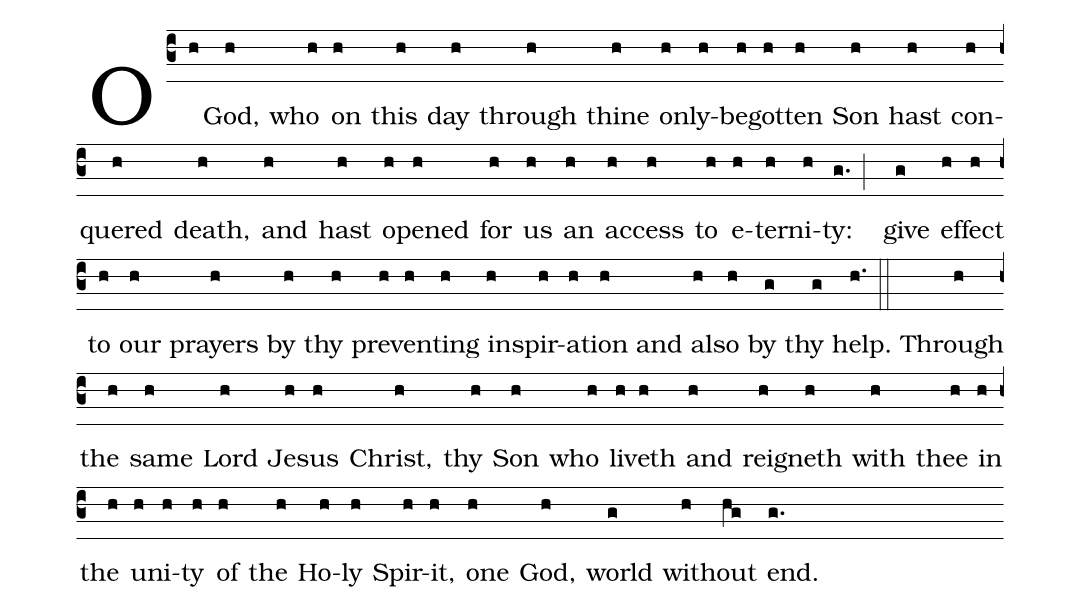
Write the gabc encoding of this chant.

%%
(c3) O(h) God,(h) who(h) on(h) this(h) day(h) through(h) thine(h) on(h)ly-(h)be(h)got(h)ten(h) Son(h) hast(h) con(h)quered(h) death,(h) and(h) hast(h) o(h)pened(h) for(h) us(h) an(h) ac(h)cess(h) to(h) e(h)ter(h)ni(h)ty:(g.;) give(g) ef(h)fect(h) to(h) our(h) prayers(h) by(h) thy(h) pre(h)vent(h)ing(h) in(h)spir(h)a(h)tion and(h) al(h)so(h) by(g) thy(g) help.(h.::)


Through(h) the(h) same(h) Lord(h) Je(h)sus(h) Christ,(h) thy(h) Son(h) who(h) liv(h)eth(h) and(h) reign(h)eth(h) with(h) thee(h) in(h) the(h) un(h)i(h)ty(h) of(h) the(h) Ho(h)ly(h) Spir(h)it,(h) one(h) God,(h) world(g) with(h)out(hg) end.(g.)
